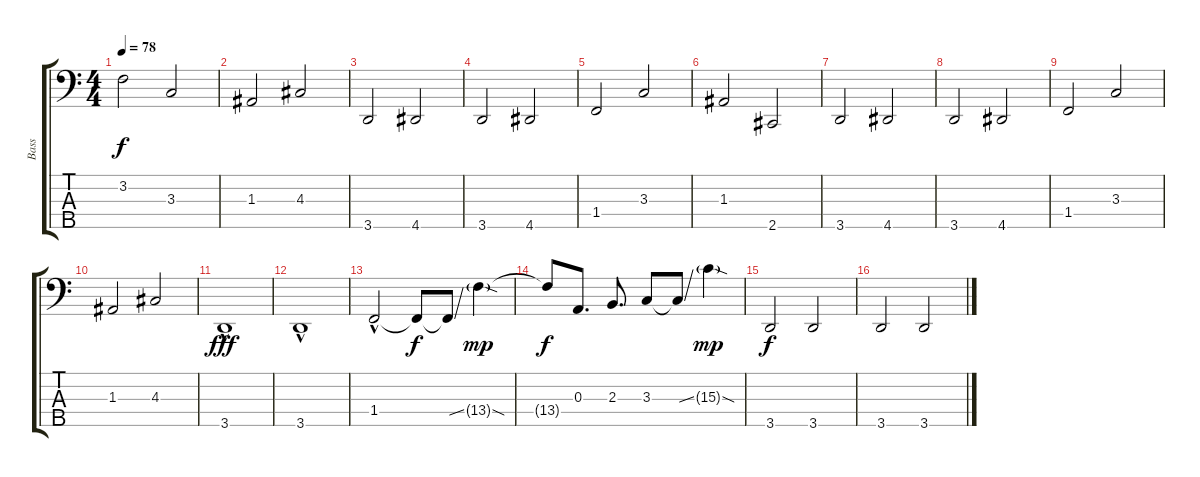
\track ("Bass" "Bass") {instrument electricbassfinger}
\staff {score tabs}
\tuning (G2 D2 A1 E1 B0) {hide}
\ts (4 4)
\tempo 78
\clef f4
\ks c
3.2.2{dy f} 3.3.2 |
1.3.2 4.3.2 |
3.5.2 4.5.2 |
3.5.2 4.5.2 |
1.4.2 3.3.2 |
1.3.2 2.5.2 |
3.5.2 4.5.2 |
3.5.2 4.5.2 |
1.4.2 3.3.2 |
1.3.2 4.3.2 |
3.5{hac}.1{dy fff} |
3.5{hac}.1 |
1.4{hac}.2 1.4{t}.8{dy f} 1.4{ss t}.8 13.4{sod g}.4{dy mp} |
13.4{t}.8{dy f} 0.3.8{d} 2.3.8{d} 3.3.8 3.3{ss t}.8 15.3{sod g}.4{dy mp} |
3.5.2{dy f} 3.5.2 |
3.5.2 3.5.2
